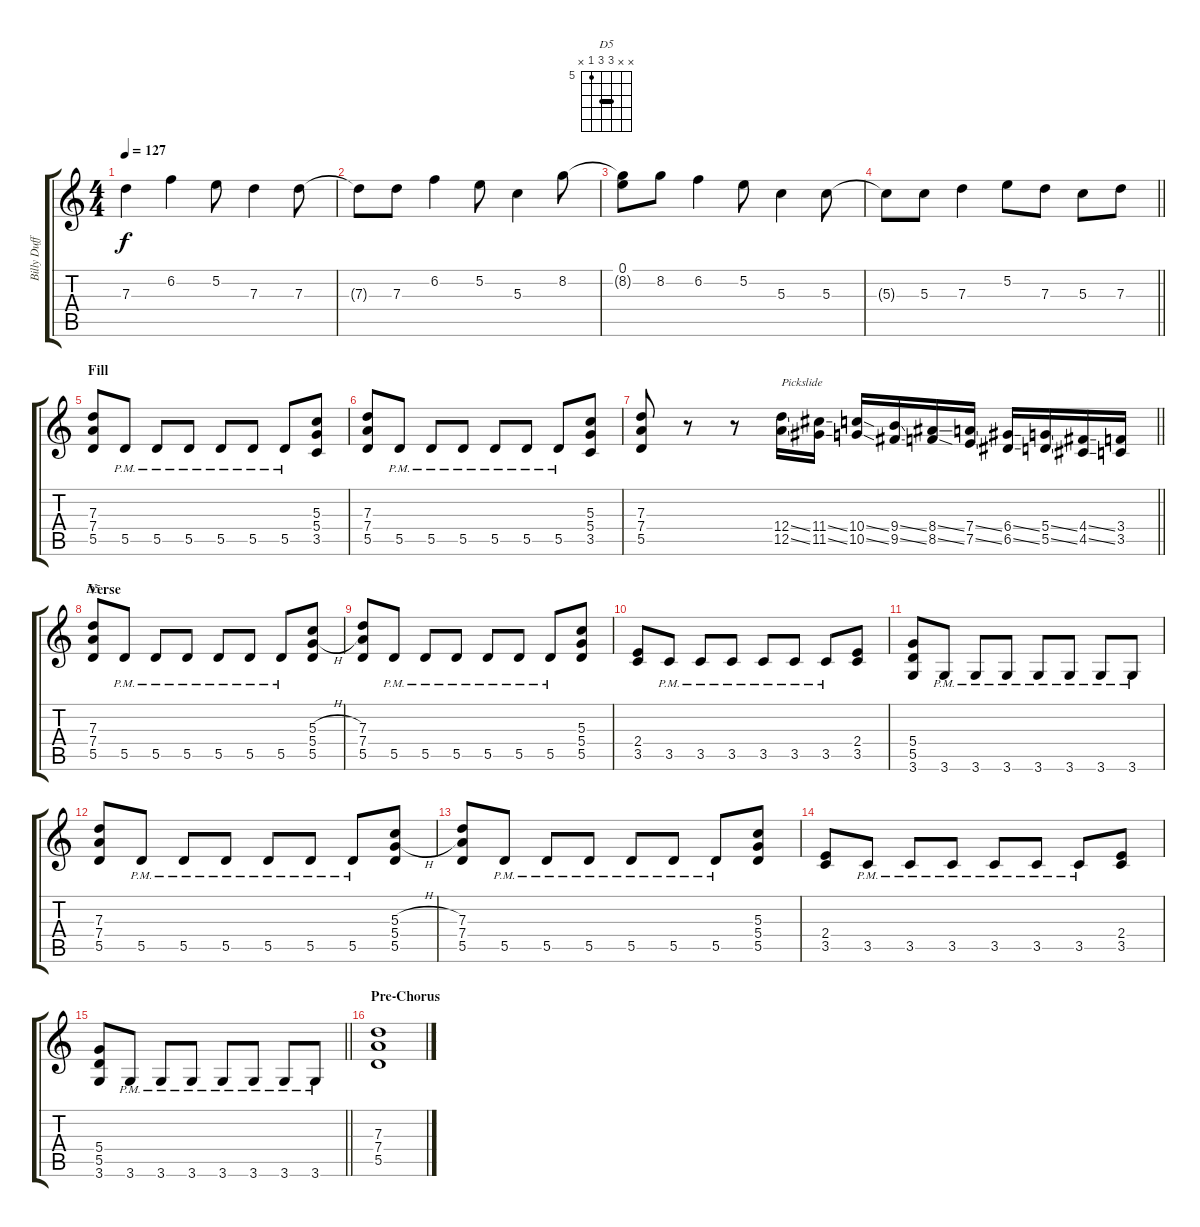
\track ("Billy Duffy [Lead]" "Billy Duff") {instrument distortionguitar}
\staff {score tabs}
\tuning (E4 B3 G3 D3 A2 E2) {hide}
\chord ("D5" x x 7 7 5 x) {firstfret 5 barre 7}
\ts (4 4)
\tempo 127
\clef g2
\ks c
7.3.4{dy f} 6.2.4 5.2.8 7.3.4 7.3.8 |
7.3{t}.8 7.3.8 6.2.4 5.2.8 5.3.4 8.2.8 |
(0.1 8.2{t}).8 8.2.8 6.2.4 5.2.8 5.3.4 5.3.8 |
\barLineRight lightlight
5.3{t}.8 5.3.8 7.3.4 5.2.8 7.3.8 5.3.8 7.3.8 |
\section ("" "Fill")
(7.3 7.4 5.5).8 5.5{pm}.8 5.5{pm}.8 5.5{pm}.8 5.5{pm}.8 5.5{pm}.8 5.5{pm}.8 (5.3 5.4 3.5).8 |
(7.3 7.4 5.5).8 5.5{pm}.8 5.5{pm}.8 5.5{pm}.8 5.5{pm}.8 5.5{pm}.8 5.5{pm}.8 (5.3 5.4 3.5).8 |
\barLineRight lightlight
(7.3 7.4 5.5).8 r.8 r.8 (12.4{ss} 12.5{ss}).16{txt "Pickslide"} (11.4{ss} 11.5{ss}).16 (10.4{ss} 10.5{ss}).16 (9.4{ss} 9.5{ss}).16 (8.4{ss} 8.5{ss}).16 (7.4{ss} 7.5{ss}).16 (6.4{ss} 6.5{ss}).16 (5.4{ss} 5.5{ss}).16 (4.4{ss} 4.5{ss}).16 (3.4 3.5).16 |
\section ("" "Verse")
(7.3 7.4 5.5).8{ch "D5"} 5.5{pm}.8 5.5{pm}.8 5.5{pm}.8 5.5{pm}.8 5.5{pm}.8 5.5{pm}.8 (5.3{h} 5.4{h} 5.5).8 |
(7.3 7.4 5.5).8 5.5{pm}.8 5.5{pm}.8 5.5{pm}.8 5.5{pm}.8 5.5{pm}.8 5.5{pm}.8 (5.3 5.4 5.5).8 |
(2.4 3.5).8 3.5{pm}.8 3.5{pm}.8 3.5{pm}.8 3.5{pm}.8 3.5{pm}.8 3.5{pm}.8 (2.4 3.5).8 |
(5.4 5.5 3.6).8 3.6{pm}.8 3.6{pm}.8 3.6{pm}.8 3.6{pm}.8 3.6{pm}.8 3.6{pm}.8 3.6{pm}.8 |
(7.3 7.4 5.5).8 5.5{pm}.8 5.5{pm}.8 5.5{pm}.8 5.5{pm}.8 5.5{pm}.8 5.5{pm}.8 (5.3{h} 5.4{h} 5.5).8 |
(7.3 7.4 5.5).8 5.5{pm}.8 5.5{pm}.8 5.5{pm}.8 5.5{pm}.8 5.5{pm}.8 5.5{pm}.8 (5.3 5.4 5.5).8 |
(2.4 3.5).8 3.5{pm}.8 3.5{pm}.8 3.5{pm}.8 3.5{pm}.8 3.5{pm}.8 3.5{pm}.8 (2.4 3.5).8 |
\barLineRight lightlight
(5.4 5.5 3.6).8 3.6{pm}.8 3.6{pm}.8 3.6{pm}.8 3.6{pm}.8 3.6{pm}.8 3.6{pm}.8 3.6{pm}.8 |
\section ("" "Pre-Chorus")
(7.3 7.4 5.5).1
